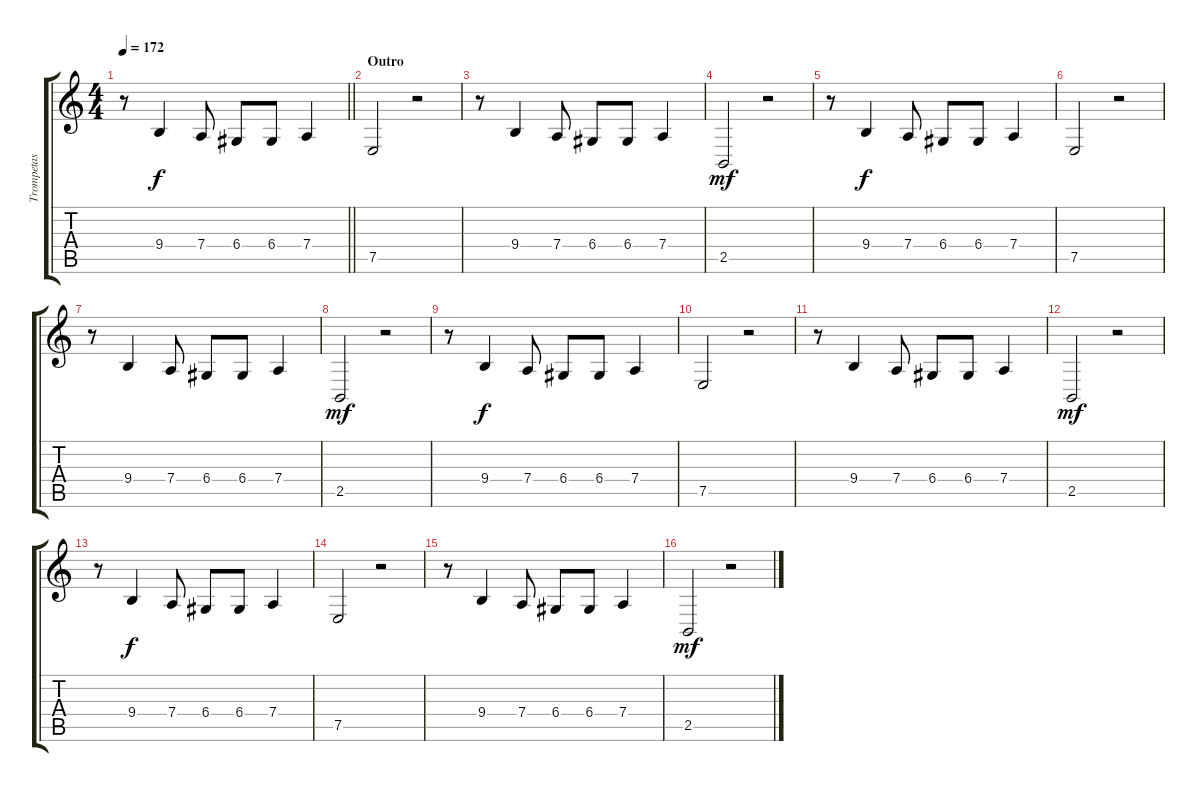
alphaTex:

\track ("Trompetas" "Trompetas") {instrument trombone}
\staff {score tabs}
\tuning (E4 B3 G3 D3 A2 E2) {hide}
\ts (4 4)
\tempo 172
\clef g2
\barLineRight lightlight
\ks c
r.8{dy mf} 9.4.4{dy f} 7.4.8 6.4.8 6.4.8 7.4.4 |
\section ("" "Outro")
7.5.2 r.2 |
r.8 9.4.4 7.4.8 6.4.8 6.4.8 7.4.4 |
2.5.2{dy mf} r.2 |
r.8 9.4.4{dy f} 7.4.8 6.4.8 6.4.8 7.4.4 |
7.5.2 r.2 |
r.8 9.4.4 7.4.8 6.4.8 6.4.8 7.4.4 |
2.5.2{dy mf} r.2 |
r.8 9.4.4{dy f} 7.4.8 6.4.8 6.4.8 7.4.4 |
7.5.2 r.2 |
r.8 9.4.4 7.4.8 6.4.8 6.4.8 7.4.4 |
2.5.2{dy mf} r.2 |
r.8 9.4.4{dy f} 7.4.8 6.4.8 6.4.8 7.4.4 |
7.5.2 r.2 |
r.8 9.4.4 7.4.8 6.4.8 6.4.8 7.4.4 |
2.5.2{dy mf} r.2
